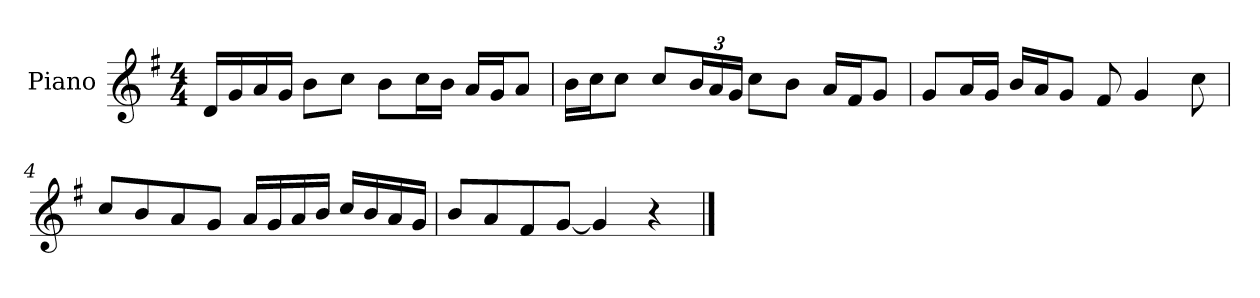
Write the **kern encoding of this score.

**kern
*part1
*staff1
*I"Piano
*I'P-no
*clefG2
*k[f#]
*M4/4
*MM90
=1
16d/LL
16g/
16a/
16g/JJ
8b\L
8cc\J
8b\L
16cc\L
16b\JJ
16a/LL
16g/J
8a/J
=2
16b\LL
16cc\J
8cc\J
8cc/L
*Xbrackettup
24b/L
24a/
24g/JJ
8cc\L
8b\J
16a/LL
16f#/J
8g/J
=3
8g/L
16a/L
16g/JJ
16b/LL
16a/J
8g/J
8f#/
4g/
8cc\
!!LO:LB:g=z
=4
8cc/L
8b/
8a/
8g/J
16a/LL
16g/
16a/
16b/JJ
16cc/LL
16b/
16a/
16g/JJ
=5
8b/L
8a/
8f#/
[8g/J
4g/]
4r
==
*-
